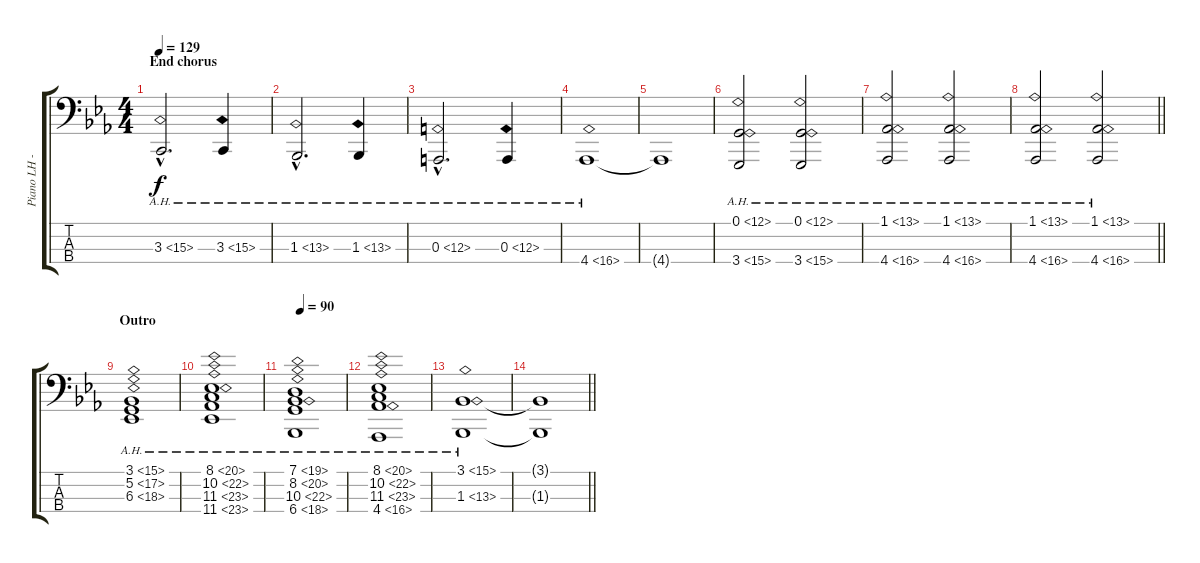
\track ("Piano LH - Elton John" "Piano LH -") {instrument acousticgrandpiano}
\staff {score tabs}
\tuning (G2 D2 A1 E1) {hide}
\ts (4 4)
\section ("" "End chorus")
\tempo 129
\clef f4
\ks eb
3.3{ah 12 hac}.2{d dy f} 3.3{ah 12}.4 |
1.3{ah 12 hac}.2{d} 1.3{ah 12}.4 |
0.3{ah 12 hac}.2{d} 0.3{ah 12}.4 |
4.4{ah 12}.1 |
4.4{t}.1 |
(0.1{ah 12} 3.4{ah 12}).2 (0.1{ah 12} 3.4{ah 12}).2 |
(1.1{ah 12} 4.4{ah 12}).2 (1.1{ah 12} 4.4{ah 12}).2 |
\barLineRight lightlight
(1.1{ah 12} 4.4{ah 12}).2 (1.1{ah 12} 4.4{ah 12}).2 |
\section ("" "Outro")
(3.1{ah 12} 5.2{ah 12} 6.3{ah 12}).1 |
(8.1{ah 12} 10.2{ah 12} 11.3{ah 12} 11.4{ah 12}).1 |
\tempo 90
(7.1{ah 12} 8.2{ah 12} 10.3{ah 12} 6.4{ah 12}).1 |
(8.1{ah 12} 10.2{ah 12} 11.3{ah 12} 4.4{ah 12}).1 |
(3.1{ah 12} 1.3{ah 12}).1 |
\barLineRight lightlight
(3.1{t} 1.3{t}).1
